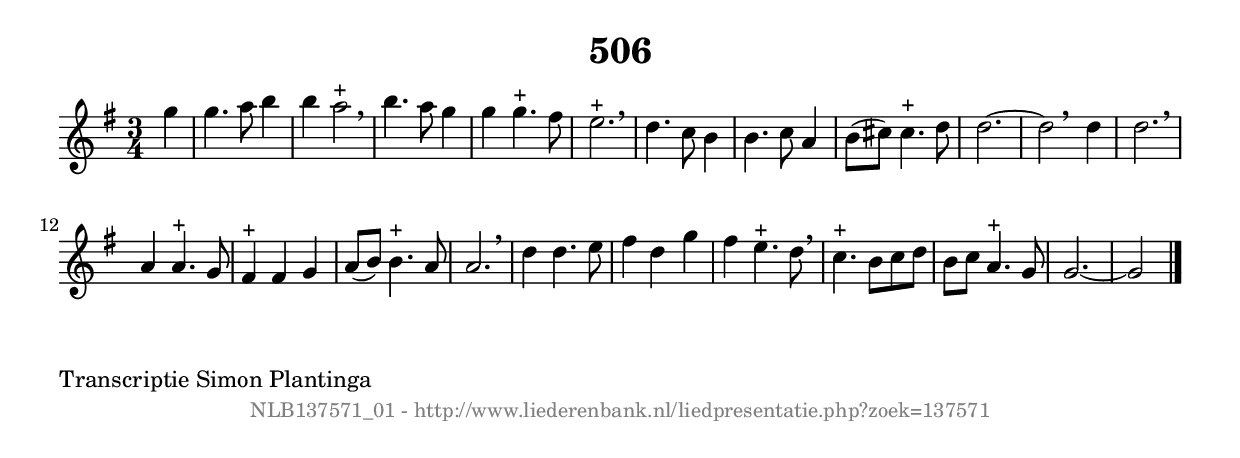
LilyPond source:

%
% produced by wce2krn 1.64 (7 June 2014)
%
\version"2.16"
#(append! paper-alist '(("long" . (cons (* 210 mm) (* 2000 mm)))))
#(set-default-paper-size "long")
sb = {\breathe}
mBreak = {\breathe }
bBreak = {\breathe }
x = {\once\override NoteHead #'style = #'cross }
gl=\glissando
itime={\override Staff.TimeSignature #'stencil = ##f }
ficta = {\once\set suggestAccidentals = ##t}
fine = {\once\override Score.RehearsalMark #'self-alignment-X = #1 \mark \markup {\italic{Fine}}}
dc = {\once\override Score.RehearsalMark #'self-alignment-X = #1 \mark \markup {\italic{D.C.}}}
dcf = {\once\override Score.RehearsalMark #'self-alignment-X = #1 \mark \markup {\italic{D.C. al Fine}}}
dcc = {\once\override Score.RehearsalMark #'self-alignment-X = #1 \mark \markup {\italic{D.C. al Coda}}}
ds = {\once\override Score.RehearsalMark #'self-alignment-X = #1 \mark \markup {\italic{D.S.}}}
dsf = {\once\override Score.RehearsalMark #'self-alignment-X = #1 \mark \markup {\italic{D.S. al Fine}}}
dsc = {\once\override Score.RehearsalMark #'self-alignment-X = #1 \mark \markup {\italic{D.S. al Coda}}}
pv = {\set Score.repeatCommands = #'((volta "1"))}
sv = {\set Score.repeatCommands = #'((volta "2"))}
tv = {\set Score.repeatCommands = #'((volta "3"))}
qv = {\set Score.repeatCommands = #'((volta "4"))}
xv = {\set Score.repeatCommands = #'((volta #f))}
\header{ tagline = ""
title = "506"
}
\score {{
\key g \major
\relative g'
{
\set melismaBusyProperties = #'()
\partial 32*8
\time 3/4
\tempo 4=120
\override Score.MetronomeMark #'transparent = ##t
\override Score.RehearsalMark #'break-visibility = #(vector #t #t #f)
g'4 | g4. a8 b4 | b4 a2^"+" \sb | b4. a8 g4 | g4 g4.^"+" fis8 | e2.^"+" \sb | d4. c8 b4 | b4. c8 a4 | b8( cis8) cis4.^"+" d8 | d2.~ | d2 \bar ":|:" \bBreak
d4 | d2. \sb | a4 a4.^"+" g8 | fis4^"+" fis4 g4 | a8( b8) b4.^"+" a8 | a2. \sb | d4 d4. e8 | fis4 d4 g4 | fis4 e4.^"+" d8 \sb | c4.^"+" b8 c8 d8 | b8 c8 a4.^"+" g8 | g2.~ | g2 \bar "|."
 }}
 \midi { }
 \layout {
            indent = 0.0\cm
}
}
\markup { \wordwrap-string #" 
Transcriptie Simon Plantinga
"}
\markup { \vspace #0 } \markup { \with-color #grey \fill-line { \center-column { \smaller "NLB137571_01 - http://www.liederenbank.nl/liedpresentatie.php?zoek=137571" } } }
